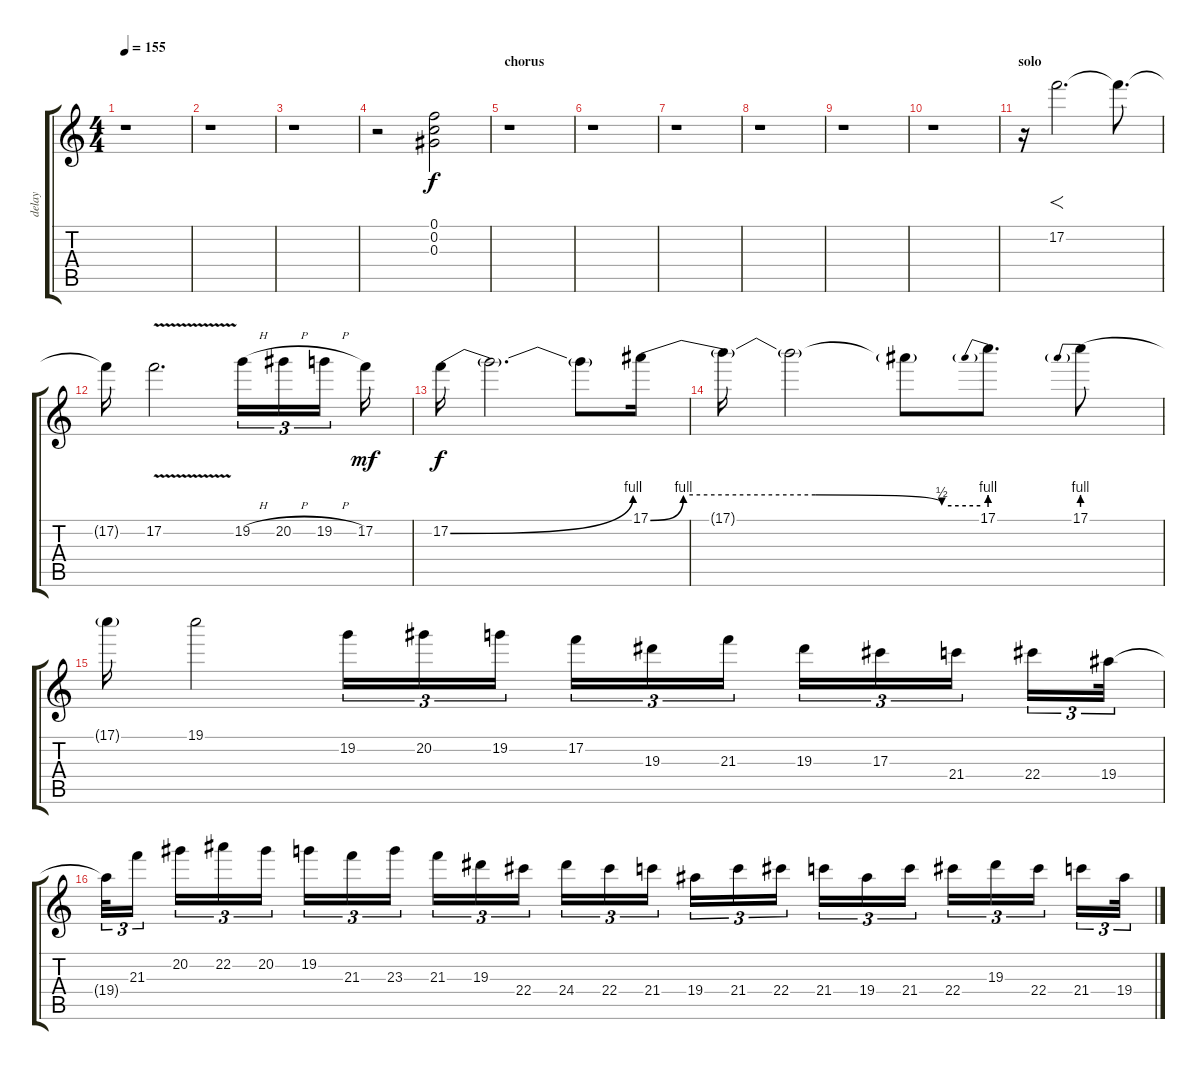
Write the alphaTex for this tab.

\track ("delay" "delay") {instrument distortionguitar}
\staff {score tabs}
\tuning (F4 C4 Ab3 Eb3 Bb2 F2) {hide}
\ts (4 4)
\tempo 155
\clef g2
\ks c
r.1{dy f} |
r.1 |
r.1 |
r.2{volume 9 balance 0} (0.1 0.2 0.3).2{balance 12 instrument reversecymbal} |
\section ("" "chorus")
r.1{balance 8 instrument distortionguitar} |
r.1 |
r.1 |
r.1 |
r.1 |
r.1 |
\section ("" "solo")
r.16 17.2.2{f d volume 7 instrument distortionguitar} 17.2{t}.8{d} |
17.2{t}.16 17.2{v}.2{d} 19.2{h}.16{tu (3 2)} 20.2{h}.16{tu (3 2)} 19.2{h}.16{tu (3 2)} 17.2.16{dy mf} |
17.2{be (bend 0 0 60 4)}.16{dy f} 17.2{t}.2{d} 17.2{t}.8 17.1{be (custom 0 0 6 4 30 4 53 2 60 2)}.16 |
\section ("" "")
17.1{t}.16 17.1{t}.2 17.1{t}.8 17.1{be (prebend 0 4 60 4)}.8{d} 17.1{be (prebend 0 4 60 4)}.8 |
17.1{t}.16 19.1.2 19.2.16{tu (3 2)} 20.2.16{tu (3 2)} 19.2.16{tu (3 2)} 17.2.16{tu (3 2)} 19.3.16{tu (3 2)} 21.3.16{tu (3 2)} 19.3.16{tu (3 2)} 17.3.16{tu (3 2)} 21.4.16{tu (3 2)} 22.4.16{tu (3 2)} 19.4.32{tu (3 2)} |
19.4{t}.32{tu (3 2)} 21.3.16{tu (3 2)} 20.2.16{tu (3 2)} 22.2.16{tu (3 2)} 20.2.16{tu (3 2)} 19.2.16{tu (3 2)} 21.3.16{tu (3 2)} 23.3.16{tu (3 2)} 21.3.16{tu (3 2)} 19.3.16{tu (3 2)} 22.4.16{tu (3 2)} 24.4.16{tu (3 2)} 22.4.16{tu (3 2)} 21.4.16{tu (3 2)} 19.4.16{tu (3 2)} 21.4.16{tu (3 2)} 22.4.16{tu (3 2)} 21.4.16{tu (3 2)} 19.4.16{tu (3 2)} 21.4.16{tu (3 2)} 22.4.16{tu (3 2)} 19.3.16{tu (3 2)} 22.4.16{tu (3 2)} 21.4.16{tu (3 2)} 19.4.32{tu (3 2)}
